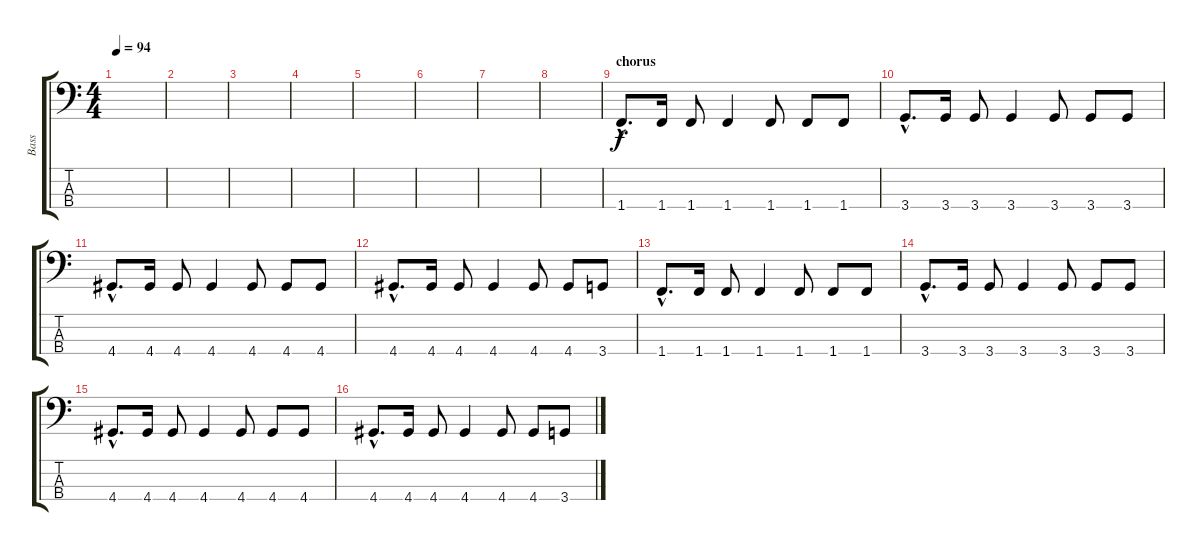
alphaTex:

\track ("Bass" "Bass") {instrument electricbassfinger}
\staff {score tabs}
\tuning (G2 D2 A1 E1) {hide}
\ts (4 4)
\tempo 94
\clef f4
\ks c
|
|
|
|
|
|
|
|
\section ("" "chorus")
1.4{hac}.8{d} 1.4.16 1.4.8 1.4.4 1.4.8 1.4.8 1.4.8 |
3.4{hac}.8{d} 3.4.16 3.4.8 3.4.4 3.4.8 3.4.8 3.4.8 |
4.4{hac}.8{d} 4.4.16 4.4.8 4.4.4 4.4.8 4.4.8 4.4.8 |
4.4{hac}.8{d} 4.4.16 4.4.8 4.4.4 4.4.8 4.4.8 3.4.8 |
1.4{hac}.8{d} 1.4.16 1.4.8 1.4.4 1.4.8 1.4.8 1.4.8 |
3.4{hac}.8{d} 3.4.16 3.4.8 3.4.4 3.4.8 3.4.8 3.4.8 |
4.4{hac}.8{d} 4.4.16 4.4.8 4.4.4 4.4.8 4.4.8 4.4.8 |
4.4{hac}.8{d} 4.4.16 4.4.8 4.4.4 4.4.8 4.4.8 3.4.8
